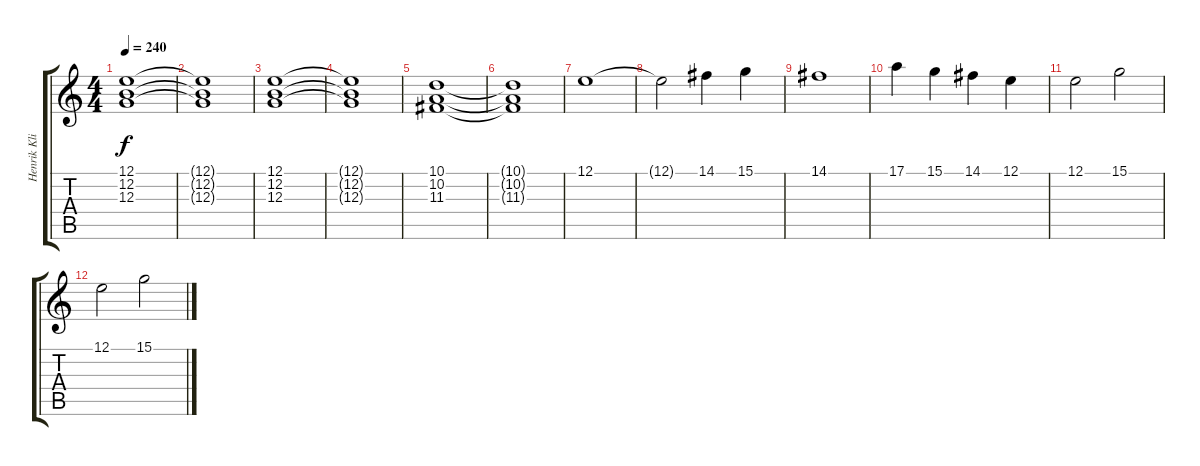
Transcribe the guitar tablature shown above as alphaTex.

\track ("Henrik Klingenberg " "Henrik Kli") {instrument harpsichord}
\staff {score tabs}
\tuning (E4 B3 G3 D3 A2 E2) {hide}
\ts (4 4)
\tempo 240
\clef g2
\ks c
(12.1 12.2 12.3).1{dy f} |
(12.1{t} 12.2{t} 12.3{t}).1 |
(12.1 12.2 12.3).1 |
(12.1{t} 12.2{t} 12.3{t}).1 |
(10.1 10.2 11.3).1 |
(10.1{t} 10.2{t} 11.3{t}).1 |
12.1.1 |
12.1{t}.2 14.1.4 15.1.4 |
14.1.1 |
17.1.4 15.1.4 14.1.4 12.1.4 |
12.1.2 15.1.2 |
12.1.2 15.1.2
